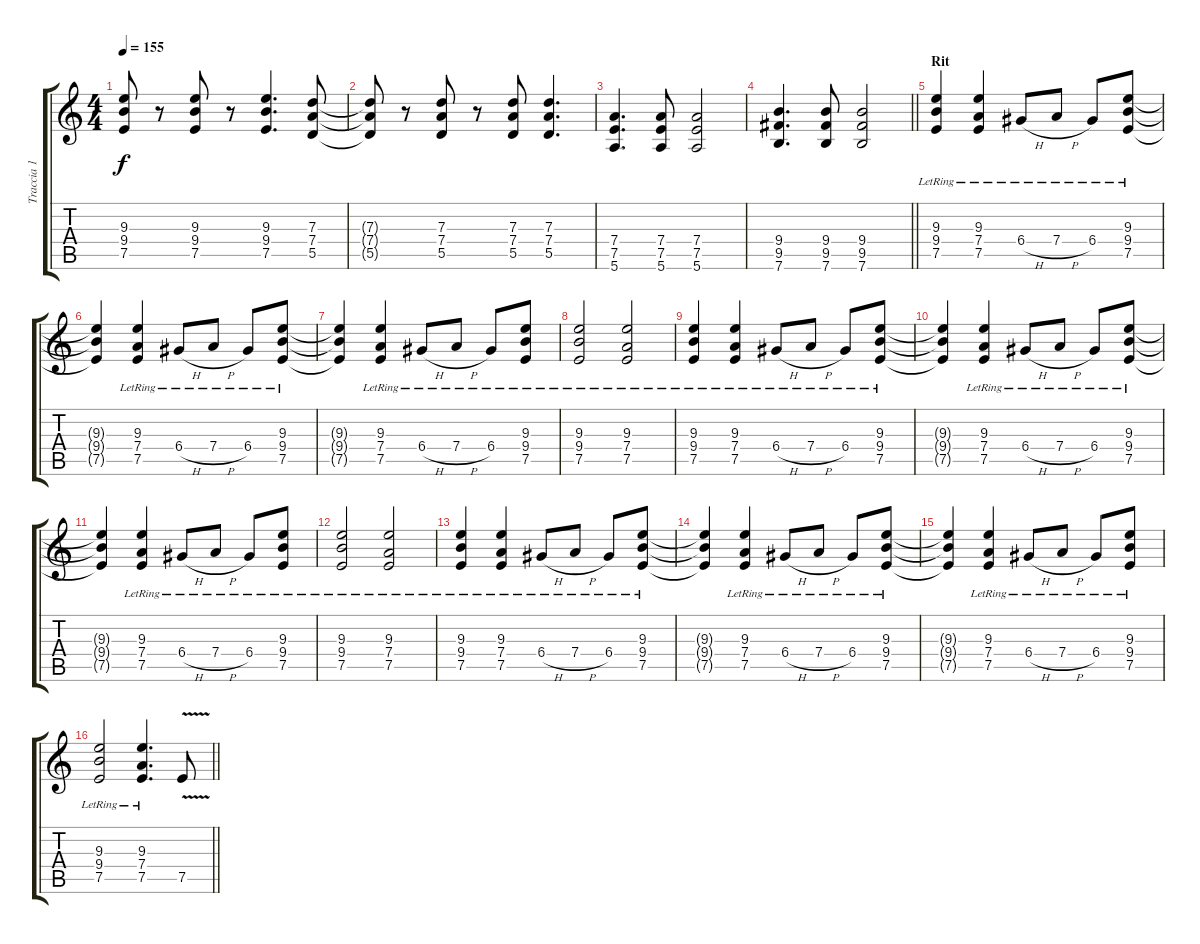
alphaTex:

\track ("Traccia 1" "Traccia 1") {instrument overdrivenguitar}
\staff {score tabs}
\tuning (E4 B3 G3 D3 A2 E2) {hide}
\ts (4 4)
\tempo 155
\clef g2
\ks c
(9.3 9.4 7.5).8{dy f} r.8 (9.3 9.4 7.5).8 r.8 (9.3 9.4 7.5).4{d} (7.3 7.4 5.5).8 |
(7.3{t} 7.4{t} 5.5{t}).8 r.8 (7.3 7.4 5.5).8 r.8 (7.3 7.4 5.5).8 (7.3 7.4 5.5).4{d} |
(7.4 7.5 5.6).4{d} (7.4 7.5 5.6).8 (7.4 7.5 5.6).2 |
\barLineRight lightlight
(9.4 9.5 7.6).4{d} (9.4 9.5 7.6).8 (9.4 9.5 7.6).2 |
\section ("" "Rit")
(9.3{lr} 9.4{lr} 7.5{lr}).4 (9.3{lr} 7.4{lr} 7.5{lr}).4 6.4{h lr}.8 7.4{h lr}.8 6.4{lr}.8 (9.3 9.4{lr} 7.5).8 |
(9.3{t} 9.4{t} 7.5{t}).4 (9.3{lr} 7.4 7.5).4 6.4{h lr}.8 7.4{h lr}.8 6.4{lr}.8 (9.3 9.4{lr} 7.5).8 |
(9.3{t} 9.4{t} 7.5{t}).4 (9.3{lr} 7.4 7.5).4 6.4{h lr}.8 7.4{h lr}.8 6.4{lr}.8 (9.3 9.4{lr} 7.5).8 |
(9.3{lr} 9.4 7.5).2 (9.3{lr} 7.4 7.5).2 |
(9.3{lr} 9.4{lr} 7.5{lr}).4 (9.3{lr} 7.4{lr} 7.5{lr}).4 6.4{h lr}.8 7.4{h lr}.8 6.4{lr}.8 (9.3 9.4{lr} 7.5).8 |
(9.3{t} 9.4{t} 7.5{t}).4 (9.3{lr} 7.4 7.5).4 6.4{h lr}.8 7.4{h lr}.8 6.4{lr}.8 (9.3 9.4{lr} 7.5).8 |
(9.3{t} 9.4{t} 7.5{t}).4 (9.3{lr} 7.4 7.5).4 6.4{h lr}.8 7.4{h lr}.8 6.4{lr}.8 (9.3 9.4{lr} 7.5).8 |
(9.3{lr} 9.4 7.5).2 (9.3{lr} 7.4 7.5).2 |
(9.3{lr} 9.4{lr} 7.5{lr}).4 (9.3{lr} 7.4{lr} 7.5{lr}).4 6.4{h lr}.8 7.4{h lr}.8 6.4{lr}.8 (9.3 9.4{lr} 7.5).8 |
(9.3{t} 9.4{t} 7.5{t}).4 (9.3{lr} 7.4 7.5).4 6.4{h lr}.8 7.4{h lr}.8 6.4{lr}.8 (9.3 9.4{lr} 7.5).8 |
(9.3{t} 9.4{t} 7.5{t}).4 (9.3{lr} 7.4 7.5).4 6.4{h lr}.8 7.4{h lr}.8 6.4{lr}.8 (9.3 9.4{lr} 7.5).8 |
\barLineRight lightlight
(9.3{lr} 9.4 7.5).2 (9.3{lr} 7.4 7.5).4{d} 7.5{v}.8
